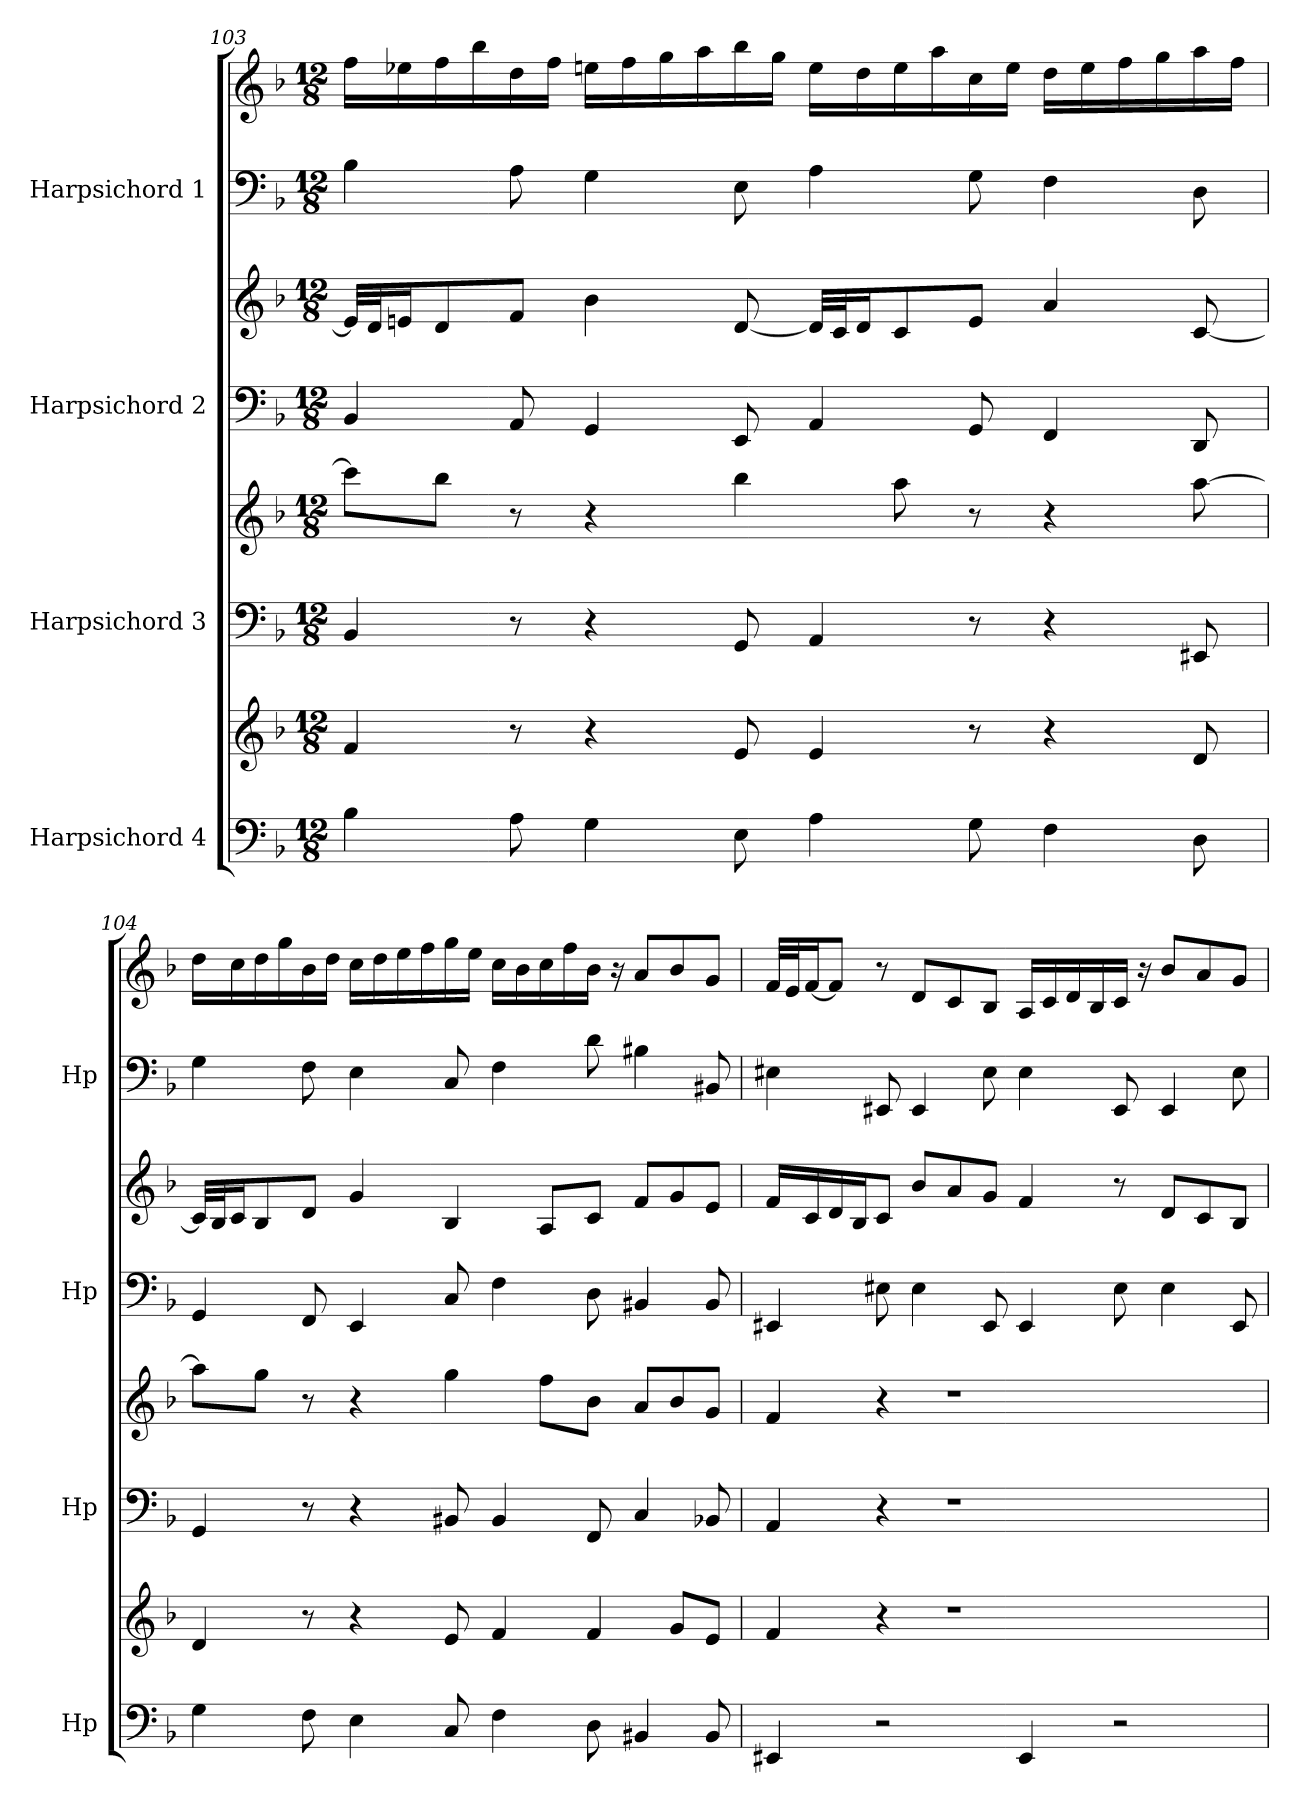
**kern	**kern	**kern	**kern	**kern	**kern	**kern	**kern
*part4	*part4	*part3	*part3	*part2	*part2	*part1	*part1
*staff8	*staff7	*staff6	*staff5	*staff4	*staff3	*staff2	*staff1
*I"Harpsichord 4	*	*I"Harpsichord 3	*	*I"Harpsichord 2	*	*I"Harpsichord 1	*
*I'Hp	*	*I'Hp	*	*I'Hp	*	*I'Hp	*
!!LO:LB:g=z
*clefF4	*clefG2	*clefF4	*clefG2	*clefF4	*clefG2	*clefF4	*clefG2
*k[b-]	*k[b-]	*k[b-]	*k[b-]	*k[b-]	*k[b-]	*k[b-]	*k[b-]
*M12/8	*M12/8	*M12/8	*M12/8	*M12/8	*M12/8	*M12/8	*M12/8
=103	=103	=103	=103	=103	=103	=103	=103
4B-\	4f/	4BB-/	8ccc\L]	4BB-/	32e-/LLL]	4B-\	16ff\LL
.	.	.	.	.	32d/J	.	.
.	.	.	.	.	16en/J	.	16ee-X\
.	.	.	8bb-\J	.	8d/	.	16ff\
.	.	.	.	.	.	.	16bb-\
8A\	8r	8r	8r	8AA/	8f/J	8A\	16dd\
.	.	.	.	.	.	.	16ff\JJ
4G\	4r	4r	4r	4GG/	4b-\	4G\	16een\LL
.	.	.	.	.	.	.	16ff\
.	.	.	.	.	.	.	16gg\
.	.	.	.	.	.	.	16aa\
8E\	8e/	8GG/	4bb-\	8EE/	[8d/	8E\	16bb-\
.	.	.	.	.	.	.	16gg\JJ
4A\	4e/	4AA/	.	4AA/	32d/LLL]	4A\	16ee\LL
.	.	.	.	.	32c/J	.	.
.	.	.	.	.	16d/J	.	16dd\
.	.	.	8aa\	.	8c/	.	16ee\
.	.	.	.	.	.	.	16aa\
8G\	8r	8r	8r	8GG/	8e/J	8G\	16cc\
.	.	.	.	.	.	.	16ee\JJ
4F\	4r	4r	4r	4FF/	4a/	4F\	16dd\LL
.	.	.	.	.	.	.	16ee\
.	.	.	.	.	.	.	16ff\
.	.	.	.	.	.	.	16gg\
8D\	8d/	8EE#X/	[8aa\	8DD/	[8c/	8D\	16aa\
.	.	.	.	.	.	.	16ff\JJ
=104	=104	=104	=104	=104	=104	=104	=104
4G\	4d/	4GG/	8aa\L]	4GG/	32c/LLL]	4G\	16dd\LL
.	.	.	.	.	32B-/J	.	.
.	.	.	.	.	16c/J	.	16cc\
.	.	.	8gg\J	.	8B-/	.	16dd\
.	.	.	.	.	.	.	16gg\
8F\	8r	8r	8r	8FF/	8d/J	8F\	16b-\
.	.	.	.	.	.	.	16dd\JJ
4E\	4r	4r	4r	4EE/	4g/	4E\	16cc\LL
.	.	.	.	.	.	.	16dd\
.	.	.	.	.	.	.	16ee\
.	.	.	.	.	.	.	16ff\
8C/	8e/	8BB#X/	4gg\	8C/	4B-/	8C/	16gg\
.	.	.	.	.	.	.	16ee\JJ
4F\	4f/	4BB#/	.	4F\	.	4F\	16cc\LL
.	.	.	.	.	.	.	16b-\
.	.	.	8ff\L	.	8A/L	.	16cc\
.	.	.	.	.	.	.	16ff\
8D\	4f/	8FF/	8b-\J	8D\	8c/J	8d\	16b-\JJ
.	.	.	.	.	.	.	16r
4BB#X/	.	4C/	8a/L	4BB#X/	8f/L	4B#X\	8a/L
.	8g/L	.	8b-/	.	8g/	.	8b-/
8BB#/	8e/J	8BB-X/	8g/J	8BB#/	8e/J	8BB#X/	8g/J
!!LO:PB:g=z
=105	=105	=105	=105	=105	=105	=105	=105
4EE#X/	4f/	4AA/	4f/	4EE#X/	16f/LL	4E#X\	32f/LLL
.	.	.	.	.	.	.	32e/J
.	.	.	.	.	16c/	.	[16f/J
.	.	.	.	.	16d/	.	8f/J]
.	.	.	.	.	16B-/J	.	.
2r	4r	4r	4r	8E#X\	8c/J	8EE#X/	8r
.	.	.	.	4E#\	8b-/L	4EE#/	8d/L
.	1r	1r	1r	.	8a/	.	8c/
.	.	.	.	8EE#/	8g/J	8E#\	8B-/J
4EE#/	.	.	.	4EE#/	4f/	4E#\	16A/LL
.	.	.	.	.	.	.	16c/
.	.	.	.	.	.	.	16d/
.	.	.	.	.	.	.	16B-/
2r	.	.	.	8E#\	8r	8EE#/	16c/JJ
.	.	.	.	.	.	.	16r
.	.	.	.	4E#\	8d/L	4EE#/	8b-/L
.	.	.	.	.	8c/	.	8a/
.	.	.	.	8EE#/	8B-/J	8E#\	8g/J
=	=	=	=	=	=	=	=
*-	*-	*-	*-	*-	*-	*-	*-
